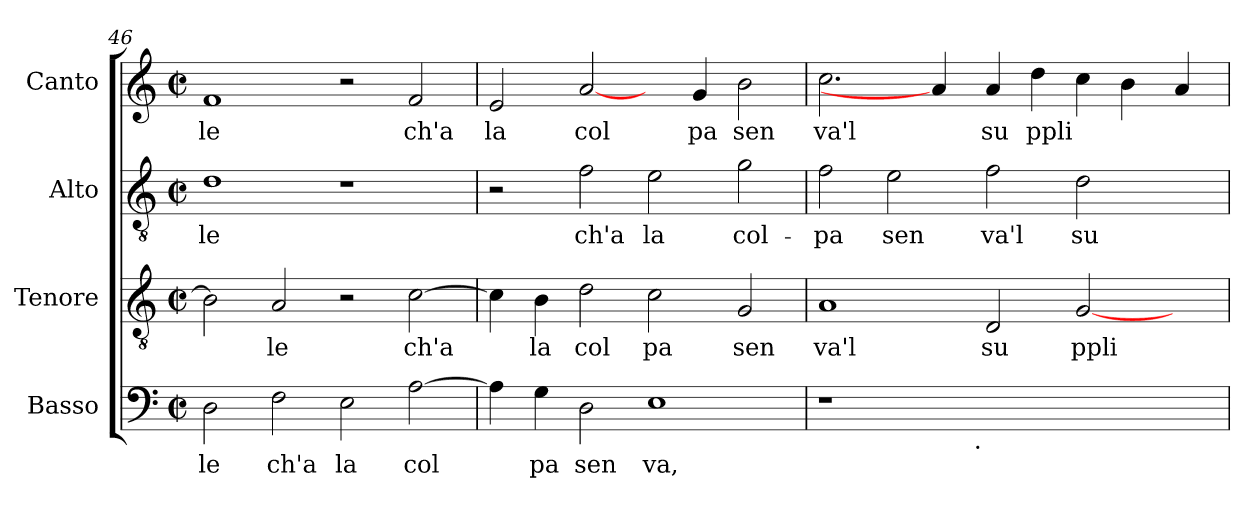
**kern	**text	**kern	**text	**kern	**text	**kern	**text
*part4	*part4	*part3	*part3	*part2	*part2	*part1	*part1
*staff4	*staff4	*staff3	*staff3	*staff2	*staff2	*staff1	*staff1
*I"Basso	*	*I"Tenore	*	*I"Alto	*	*I"Canto	*
*clefF4	*	*clefGv2	*	*clefGv2	*	*clefG2	*
*k[]	*	*k[]	*	*k[]	*	*k[]	*
*C:	*	*C:	*	*C:	*	*C:	*
*M2/2	*	*M2/2	*	*M2/2	*	*M2/2	*
*met(c|)	*	*met(c|)	*	*met(c|)	*	*met(c|)	*
=46	=46	=46	=46	=46	=46	=46	=46
!	!LO:LY:b:cj	!	!LO:LY:b:cj	!	!LO:LY:b:cj	!	!LO:LY:b:cj
2D\	le	2B-\]	.	1d	-le	1f	le
!	!LO:LY:b:cj	!	!LO:LY:b:cj	!	!	!	!
2F\	ch'a	2A/	le	.	.	.	.
!	!LO:LY:b:cj	!	!	!	!	!	!
2E\	la	2r	.	1r	.	2r	.
!	!LO:LY:b:cj	!	!LO:LY:b:cj	!	!	!	!LO:LY:b:cj
[>2A\	col	[>2c\	ch'a	.	.	2f/	ch'a
=47	=47	=47	=47	=47	=47	=47	=47
!	!LO:LY:b:cj	!	!LO:LY:b:cj	!	!	!	!LO:LY:b:cj
4A\]	.	4c\]	.	2r	.	2e/	la
!	!LO:LY:b:cj	!	!LO:LY:b:cj	!	!	!	!
4G\	pa	4B\	la	.	.	.	.
!	!LO:LY:b:cj	!	!LO:LY:b:cj	!	!LO:LY:b:cj	!	!LO:LY:b:cj
2D\	sen	2d\	col	2f\	ch'a	[2a/	col
!	!LO:LY:b:cj	!	!LO:LY:b:cj	!	!LO:LY:b:cj	!	!
1E	va,	2c\	pa	2e\	la	4ryy	.
!	!	!	!	!	!	!	!LO:LY:b:cj
.	.	.	.	.	.	4g/	pa
!	!	!	!LO:LY:b:cj	!	!LO:LY:b:cj	!	!LO:LY:b:cj
.	.	2G/	sen	2g\	col-	2b\	sen
=48	=48	=48	=48	=48	=48	=48	=48
!	!	!	!LO:LY:b:cj	!	!LO:LY:b:cj	!	!LO:LY:b:cj
*^	*	*	*	*	*	*	*
1r	2ryy	.	1A	va'l	2f\	-pa	2.cc\	va'l
!	!	!	!	!	!	!LO:LY:b:cj	!	!
.	4...ryy	.	.	.	2e\	sen	.	.
.	.	.	.	.	.	.	4a/]	.
!	!LO:TX:b:t=.	!	!	!	!	!	!	!
.	1ryy	.	.	.	.	.	.	.
!	!	!	!	!LO:LY:b:cj	!	!LO:LY:b:cj	!	!LO:LY:b:cj
1ryy	.	.	2D/	su	2f\	va'l	4a/	su
!	!	!	!	!	!	!	!	!LO:LY:b:cj
.	.	.	.	.	.	.	4dd\	ppli
!	!	!	!	!LO:LY:b:cj	!	!LO:LY:b:cj	!	!LO:LY:b:cj
.	.	.	[<2G/	ppli	2d\	su-	4cc\	.
!	!	!	!	!	!	!	!	!LO:LY:b:cj
.	.	.	.	.	.	.	4b\	.
.	4ryy	.	.	.	.	.	.	.
!	!	!	!	!	!	!	!	!LO:LY:b:cj
4ryy	.	.	4ryy	.	4ryy	.	4a/	.
.	32ryy	.	.	.	.	.	.	.
*v	*v	*	*	*	*	*	*	*
=	=	=	=	=	=	=	=
*-	*-	*-	*-	*-	*-	*-	*-
